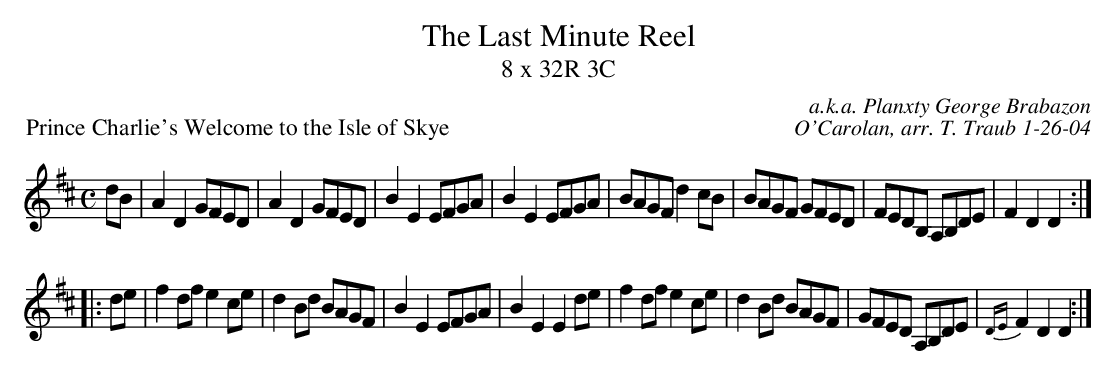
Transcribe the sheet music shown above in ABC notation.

X:1
T: The Last Minute Reel
T: 8 x 32R 3C
P: Prince Charlie's Welcome to the Isle of Skye
C: a.k.a. Planxty George Brabazon
C: O'Carolan, arr. T. Traub 1-26-04
M: C
L: 1/8
K: D
dB|A2D2 GFED|A2D2 GFED|B2E2 EFGA|B2E2 EFGA|BAGF d2 cB|BAGF GFED|FEDB, A,B,DE|F2 D2 D2:|
|:de|f2 df e2 ce|d2 Bd BAGF|B2E2 EFGA|B2E2 E2 de|f2 df e2 ce|d2 Bd BAGF|GFED A,B,DE|{DE}F2 D2 D2:|
